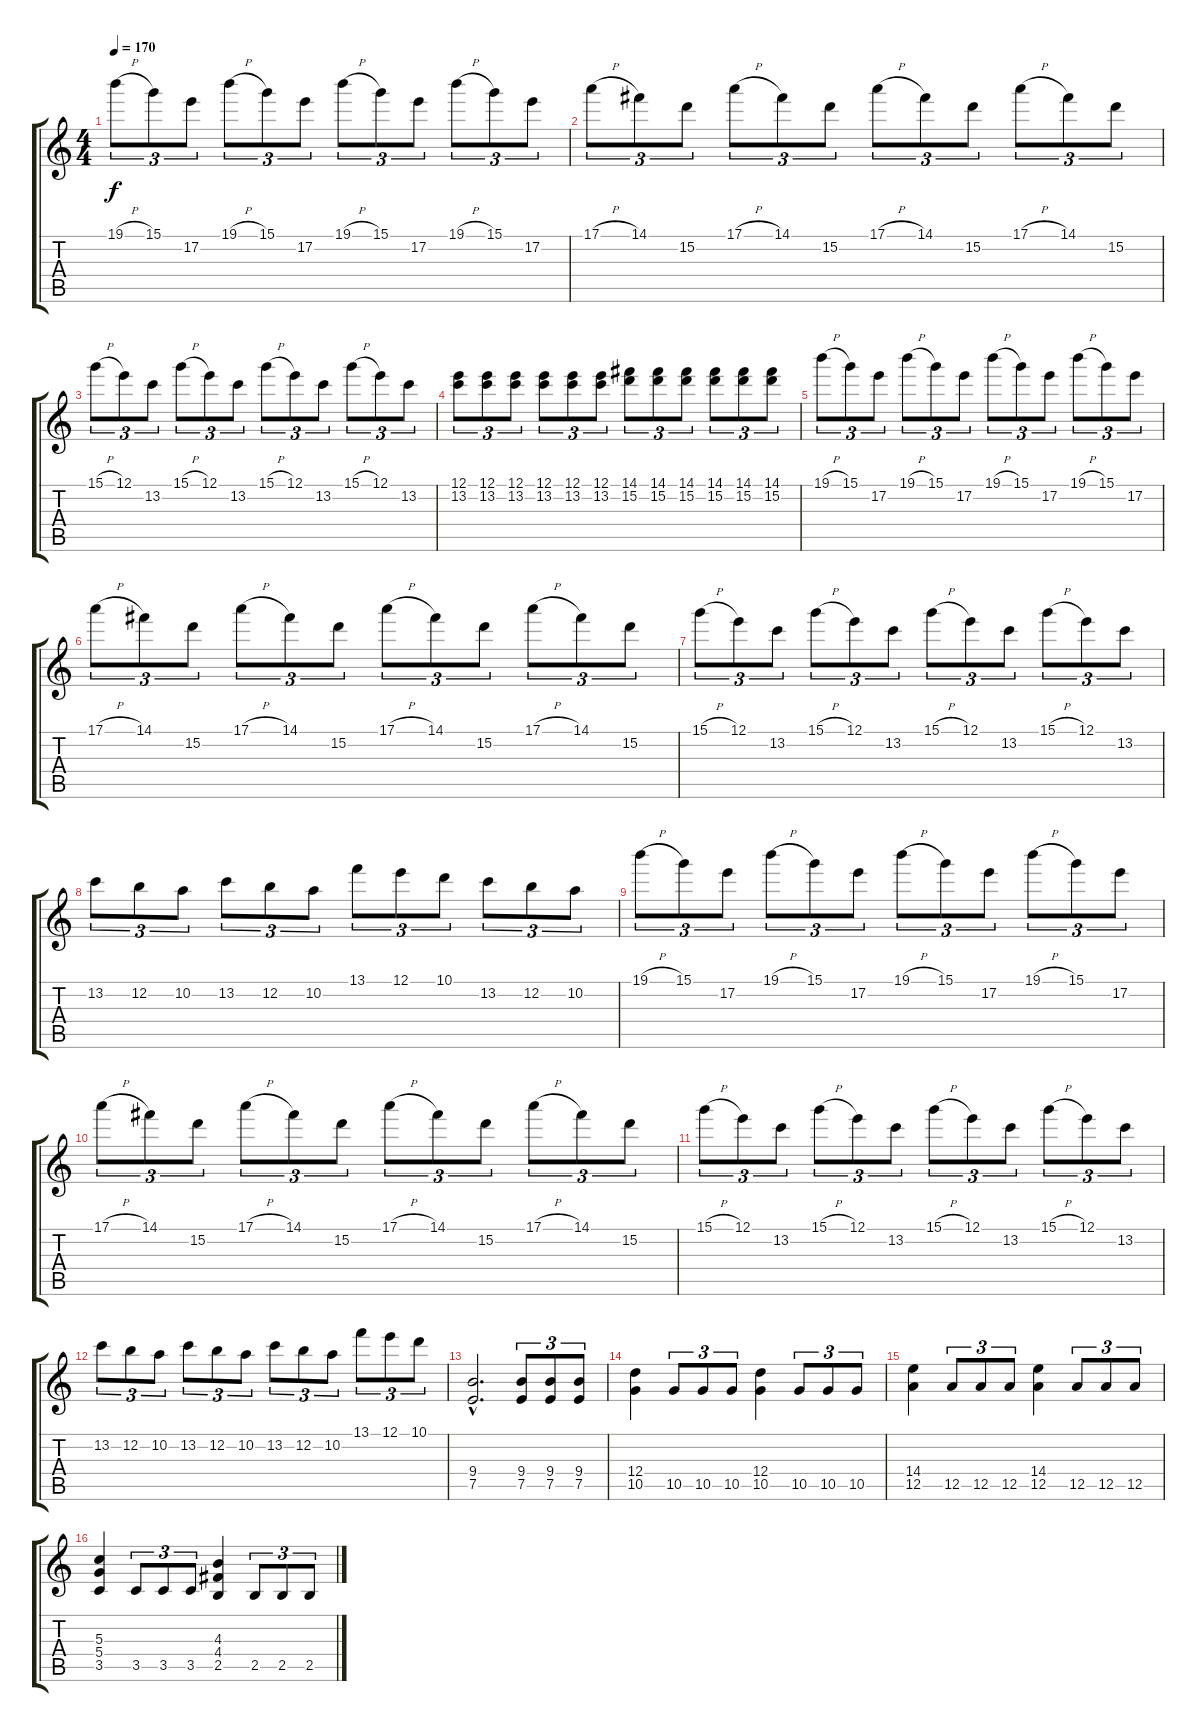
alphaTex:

\track "" {instrument distortionguitar}
\staff {score tabs}
\tuning (E4 B3 G3 D3 A2 E2) {hide}
\ts (4 4)
\tempo 170
\clef g2
\ks c
19.1{h}.8{tu (3 2) dy f} 15.1.8{tu (3 2)} 17.2.8{tu (3 2)} 19.1{h}.8{tu (3 2)} 15.1.8{tu (3 2)} 17.2.8{tu (3 2)} 19.1{h}.8{tu (3 2)} 15.1.8{tu (3 2)} 17.2.8{tu (3 2)} 19.1{h}.8{tu (3 2)} 15.1.8{tu (3 2)} 17.2.8{tu (3 2)} |
17.1{h}.8{tu (3 2)} 14.1.8{tu (3 2)} 15.2.8{tu (3 2)} 17.1{h}.8{tu (3 2)} 14.1.8{tu (3 2)} 15.2.8{tu (3 2)} 17.1{h}.8{tu (3 2)} 14.1.8{tu (3 2)} 15.2.8{tu (3 2)} 17.1{h}.8{tu (3 2)} 14.1.8{tu (3 2)} 15.2.8{tu (3 2)} |
15.1{h}.8{tu (3 2)} 12.1.8{tu (3 2)} 13.2.8{tu (3 2)} 15.1{h}.8{tu (3 2)} 12.1.8{tu (3 2)} 13.2.8{tu (3 2)} 15.1{h}.8{tu (3 2)} 12.1.8{tu (3 2)} 13.2.8{tu (3 2)} 15.1{h}.8{tu (3 2)} 12.1.8{tu (3 2)} 13.2.8{tu (3 2)} |
(12.1 13.2).8{tu (3 2)} (12.1 13.2).8{tu (3 2)} (12.1 13.2).8{tu (3 2)} (12.1 13.2).8{tu (3 2)} (12.1 13.2).8{tu (3 2)} (12.1 13.2).8{tu (3 2)} (14.1 15.2).8{tu (3 2)} (14.1 15.2).8{tu (3 2)} (14.1 15.2).8{tu (3 2)} (14.1 15.2).8{tu (3 2)} (14.1 15.2).8{tu (3 2)} (14.1 15.2).8{tu (3 2)} |
19.1{h}.8{tu (3 2)} 15.1.8{tu (3 2)} 17.2.8{tu (3 2)} 19.1{h}.8{tu (3 2)} 15.1.8{tu (3 2)} 17.2.8{tu (3 2)} 19.1{h}.8{tu (3 2)} 15.1.8{tu (3 2)} 17.2.8{tu (3 2)} 19.1{h}.8{tu (3 2)} 15.1.8{tu (3 2)} 17.2.8{tu (3 2)} |
17.1{h}.8{tu (3 2)} 14.1.8{tu (3 2)} 15.2.8{tu (3 2)} 17.1{h}.8{tu (3 2)} 14.1.8{tu (3 2)} 15.2.8{tu (3 2)} 17.1{h}.8{tu (3 2)} 14.1.8{tu (3 2)} 15.2.8{tu (3 2)} 17.1{h}.8{tu (3 2)} 14.1.8{tu (3 2)} 15.2.8{tu (3 2)} |
15.1{h}.8{tu (3 2)} 12.1.8{tu (3 2)} 13.2.8{tu (3 2)} 15.1{h}.8{tu (3 2)} 12.1.8{tu (3 2)} 13.2.8{tu (3 2)} 15.1{h}.8{tu (3 2)} 12.1.8{tu (3 2)} 13.2.8{tu (3 2)} 15.1{h}.8{tu (3 2)} 12.1.8{tu (3 2)} 13.2.8{tu (3 2)} |
13.2.8{tu (3 2)} 12.2.8{tu (3 2)} 10.2.8{tu (3 2)} 13.2.8{tu (3 2)} 12.2.8{tu (3 2)} 10.2.8{tu (3 2)} 13.1.8{tu (3 2)} 12.1.8{tu (3 2)} 10.1.8{tu (3 2)} 13.2.8{tu (3 2)} 12.2.8{tu (3 2)} 10.2.8{tu (3 2)} |
19.1{h}.8{tu (3 2)} 15.1.8{tu (3 2)} 17.2.8{tu (3 2)} 19.1{h}.8{tu (3 2)} 15.1.8{tu (3 2)} 17.2.8{tu (3 2)} 19.1{h}.8{tu (3 2)} 15.1.8{tu (3 2)} 17.2.8{tu (3 2)} 19.1{h}.8{tu (3 2)} 15.1.8{tu (3 2)} 17.2.8{tu (3 2)} |
17.1{h}.8{tu (3 2)} 14.1.8{tu (3 2)} 15.2.8{tu (3 2)} 17.1{h}.8{tu (3 2)} 14.1.8{tu (3 2)} 15.2.8{tu (3 2)} 17.1{h}.8{tu (3 2)} 14.1.8{tu (3 2)} 15.2.8{tu (3 2)} 17.1{h}.8{tu (3 2)} 14.1.8{tu (3 2)} 15.2.8{tu (3 2)} |
15.1{h}.8{tu (3 2)} 12.1.8{tu (3 2)} 13.2.8{tu (3 2)} 15.1{h}.8{tu (3 2)} 12.1.8{tu (3 2)} 13.2.8{tu (3 2)} 15.1{h}.8{tu (3 2)} 12.1.8{tu (3 2)} 13.2.8{tu (3 2)} 15.1{h}.8{tu (3 2)} 12.1.8{tu (3 2)} 13.2.8{tu (3 2)} |
13.2.8{tu (3 2)} 12.2.8{tu (3 2)} 10.2.8{tu (3 2)} 13.2.8{tu (3 2)} 12.2.8{tu (3 2)} 10.2.8{tu (3 2)} 13.2.8{tu (3 2)} 12.2.8{tu (3 2)} 10.2.8{tu (3 2)} 13.1.8{tu (3 2)} 12.1.8{tu (3 2)} 10.1.8{tu (3 2)} |
\section ("" "")
(9.4{hac} 7.5{hac}).2{d} (9.4 7.5).8{tu (3 2)} (9.4 7.5).8{tu (3 2)} (9.4 7.5).8{tu (3 2)} |
(12.4 10.5).4 10.5.8{tu (3 2)} 10.5.8{tu (3 2)} 10.5.8{tu (3 2)} (12.4 10.5).4 10.5.8{tu (3 2)} 10.5.8{tu (3 2)} 10.5.8{tu (3 2)} |
(14.4 12.5).4 12.5.8{tu (3 2)} 12.5.8{tu (3 2)} 12.5.8{tu (3 2)} (14.4 12.5).4 12.5.8{tu (3 2)} 12.5.8{tu (3 2)} 12.5.8{tu (3 2)} |
(5.3 5.4 3.5).4 3.5.8{tu (3 2)} 3.5.8{tu (3 2)} 3.5.8{tu (3 2)} (4.3 4.4 2.5).4 2.5.8{tu (3 2)} 2.5.8{tu (3 2)} 2.5.8{tu (3 2)}
